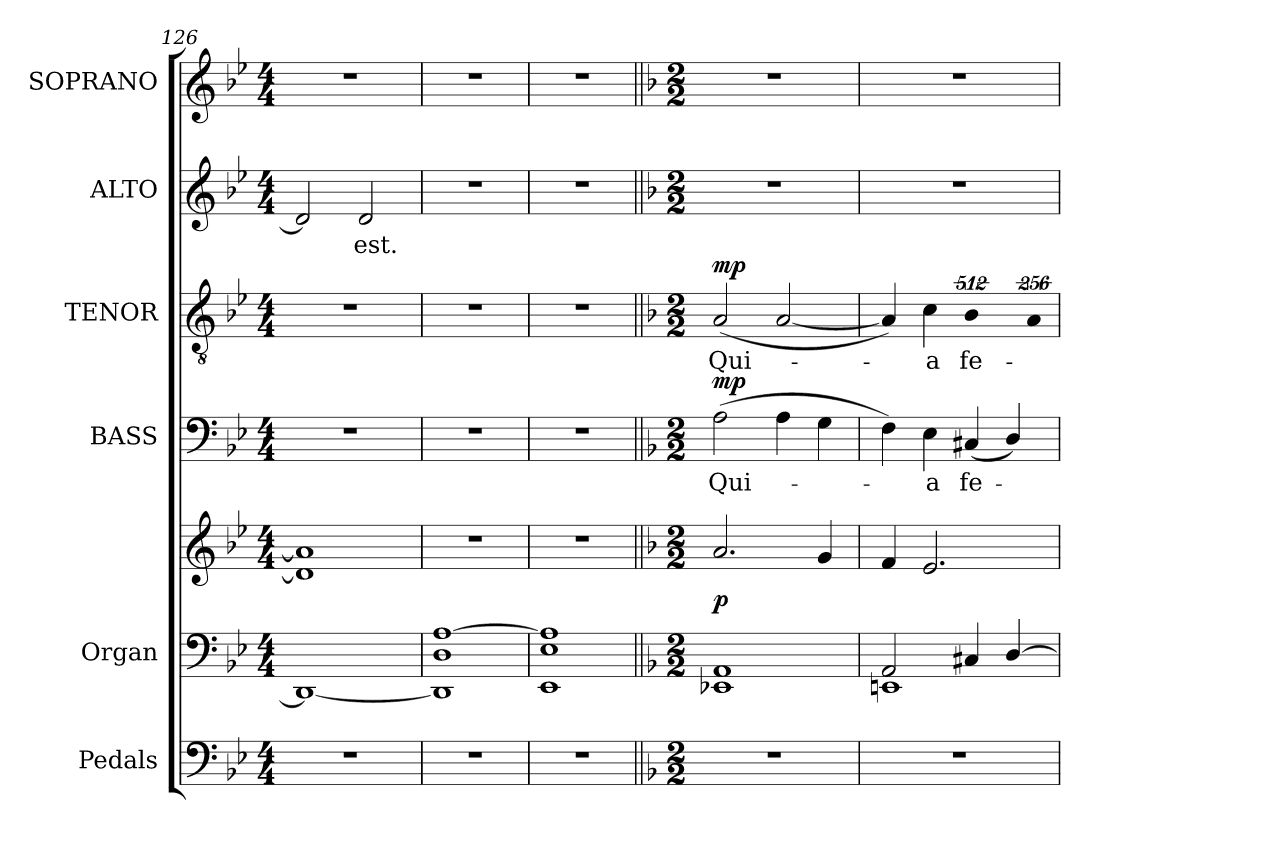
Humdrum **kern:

**kern	**kern	**kern	**dynam	**kern	**text	**dynam	**kern	**text	**dynam	**kern	**text	**kern
*part6	*part5	*part5	*part5	*part4	*part4	*part4	*part3	*part3	*part3	*part2	*part2	*part1
*staff7	*staff6	*staff5	*staff5/6	*staff4	*staff4	*staff4	*staff3	*staff3	*staff3	*staff2	*staff2	*staff1
*I"Pedals	*I"Organ	*	*	*I"BASS	*	*	*I"TENOR	*	*	*I"ALTO	*	*I"SOPRANO
*I'Ped.	*I'Org.	*	*	*I'B.	*	*	*I'T.	*	*	*I'A.	*	*I'S.
*clefF4	*clefF4	*clefG2	*	*clefF4	*	*	*clefGv2	*	*	*clefG2	*	*clefG2
*	*	*	*	*	*	*	*ITrd7c12	*	*	*	*	*
*k[b-e-]	*k[b-e-]	*k[b-e-]	*	*k[b-e-]	*	*	*k[b-e-]	*	*	*k[b-e-]	*	*k[b-e-]
*B-:	*B-:	*B-:	*	*B-:	*	*	*B-:	*	*	*B-:	*	*B-:
*M4/4	*M4/4	*M4/4	*	*M4/4	*	*	*M4/4	*	*	*M4/4	*	*M4/4
=126	=126	=126	=126	=126	=126	=126	=126	=126	=126	=126	=126	=126
1r	1DDi_<	1di] 1ai]	.	1r	.	.	1r	.	.	2di/]	.	1r
!	!	!	!	!	!	!	!	!	!	!	!LO:LY:b:color=#000000	!
.	.	.	.	.	.	.	.	.	.	2di/	est.	.
=127	=127	=127	=127	=127	=127	=127	=127	=127	=127	=127	=127	=127
*	*^	*	*	*	*	*	*	*	*	*	*	*
1r	1Di [>1Ai	1DDi]	1r	.	1r	.	.	1r	.	.	1r	.	1r
!!LO:PB:g=z
=128	=128	=128	=128	=128	=128	=128	=128	=128	=128	=128	=128	=128	=128
1r	1E-i 1Ai]	1EE-i	1r	.	1r	.	.	1r	.	.	1r	.	1r
*	*v	*v	*	*	*	*	*	*	*	*	*	*	*
=129||	=129||	=129||	=129||	=129||	=129||	=129||	=129||	=129||	=129||	=129||	=129||	=129||
*k[b-]	*k[b-]	*k[b-]	*	*k[b-]	*	*	*k[b-]	*	*	*k[b-]	*	*k[b-]
*F:	*F:	*F:	*	*F:	*	*	*F:	*	*	*F:	*	*F:
*M2/2	*M2/2	*M2/2	*	*M2/2	*	*	*M2/2	*	*	*M2/2	*	*M2/2
*	*^	*	*	*	*	*	*	*	*	*	*	*
!	!	!	!	!	!	!LO:LY:b:color=#000000	!	!	!	!	!	!	!
*	*v	*v	*	*	*	*	*	*	*	*	*	*	*
*	*^	*	*	*	*	*	*	*	*	*	*	*
!	!	!	!	!	!	!	!	!	!LO:LY:b:color=#000000	!	!	!	!
*	*v	*v	*	*	*	*	*	*	*	*	*	*	*
1r	1EE-Xi 1AAi	2.ai/	p	(2Ai\	Qui-	mp	(2AAi/	Qui-	mp	1r	.	1r
.	.	.	.	4Ai\	.	.	[<2AAi/	.	.	.	.	.
.	.	4gi/	.	4Gi\	.	.	.	.	.	.	.	.
=130	=130	=130	=130	=130	=130	=130	=130	=130	=130	=130	=130	=130
*	*^	*	*	*	*	*	*	*	*	*	*	*
1r	2AAi/	1EEni	4fi/	.	4Fi\)	.	.	4AAi/])	.	.	1r	.	1r
!	!	!	!	!	!	!LO:LY:b:color=#000000	!	!	!	!	!	!	!
!	!	!	!	!	!	!	!	!	!LO:LY:b:color=#000000	!	!	!	!
.	.	.	2.ei/	.	4Ei\	-a	.	4Ci\	-a	.	.	.	.
!	!	!	!	!	!	!LO:LY:b:color=#000000	!	!LO:N:vis=2	!	!	!	!	!
!	!	!	!	!	!	!	!	!	!LO:LY:b:color=#000000	!	!	!	!
.	4C#Xi/	.	.	.	(4C#Xi/	fe-	.	1024%341BB-i/	fe-	.	.	.	.
.	[>4Di/	.	.	.	4Di/)	.	.	.	.	.	.	.	.
!	!	!	!	!	!	!	!	!LO:N:vis=4	!	!	!	!	!
.	.	.	.	.	.	.	.	1024%171AAi/	.	.	.	.	.
*	*v	*v	*	*	*	*	*	*	*	*	*	*	*
=	=	=	=	=	=	=	=	=	=	=	=	=
*-	*-	*-	*-	*-	*-	*-	*-	*-	*-	*-	*-	*-
